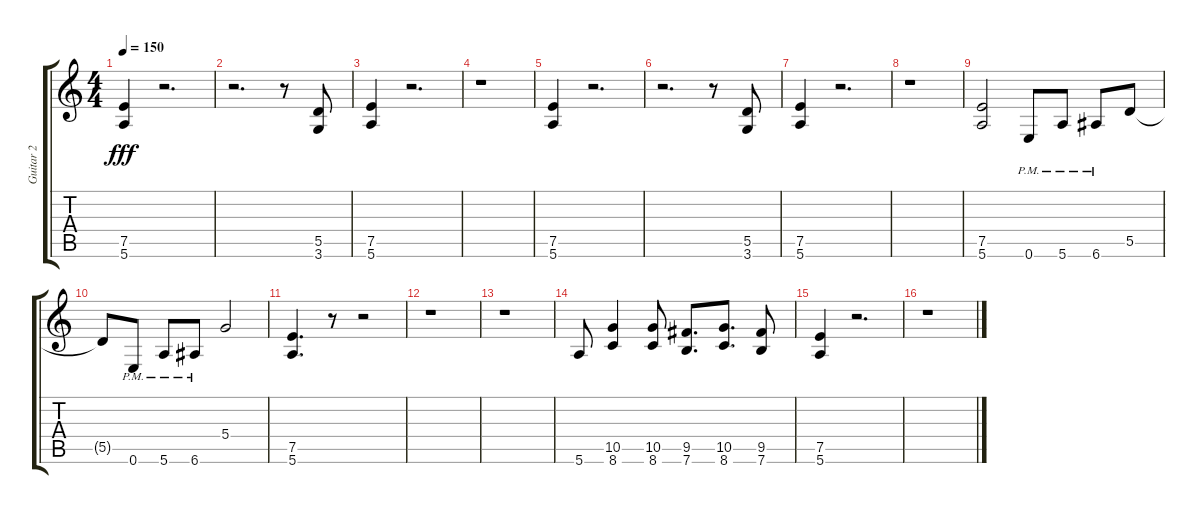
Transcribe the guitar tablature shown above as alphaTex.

\track ("Guitar 2" "Guitar 2") {instrument distortionguitar}
\staff {score tabs}
\tuning (E4 B3 G3 D3 A2 E2) {hide}
\ts (4 4)
\tempo 150
\clef g2
\ks c
(7.5 5.6).4{dy fff} r.2{d} |
r.2{d} r.8 (5.5 3.6).8 |
(7.5 5.6).4 r.2{d} |
r.1 |
(7.5 5.6).4 r.2{d} |
r.2{d} r.8 (5.5 3.6).8 |
(7.5 5.6).4 r.2{d} |
r.1 |
(7.5 5.6).2 0.6{pm}.8 5.6{pm}.8 6.6{pm}.8 5.5.8 |
5.5{t}.8 0.6{pm}.8 5.6{pm}.8 6.6{pm}.8 5.4.2 |
(7.5 5.6).4{d} r.8 r.2 |
r.1 |
r.1 |
5.6.8 (10.5 8.6).4 (10.5 8.6).8 (9.5 7.6).8{d} (10.5 8.6).8{d} (9.5 7.6).8 |
(7.5 5.6).4 r.2{d} |
r.1
